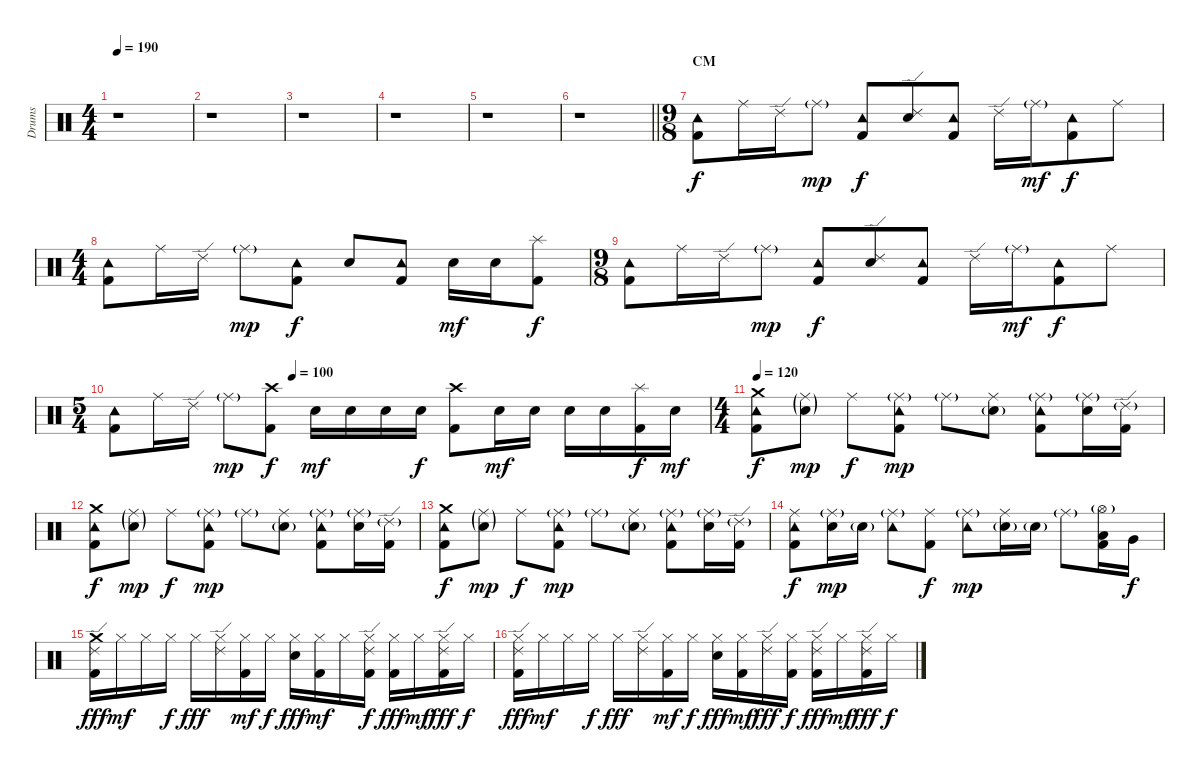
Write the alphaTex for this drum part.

\track ("Drums" "Drums") {instrument percussion}
\staff {score}
\articulation defaults
\ts (4 4)
\tempo 190
\clef neutral
\ks c
r.1{dy f} |
r.1 |
r.1 |
r.1 |
r.1 |
\barLineRight lightlight
r.1 |
\ts (9 8)
\section ("" "CM")
("Tambourine (hit)" "Kick (hit) 2").8 "Ride (middle)".16 "Ride (edge) 2".16 "Ride (middle)"{g}.8{dy mp} ("Tambourine (hit)" "Kick (hit) 2").8{dy f} ("Ride (edge) 2" "Electric Snare (hit)").8 ("Tambourine (hit)" "Kick (hit) 2").8 "Ride (edge) 2".16 "Ride (middle)"{g}.16{dy mf} ("Tambourine (hit)" "Kick (hit) 2").8{dy f} "Ride (middle)".8 |
\ts (4 4)
("Tambourine (hit)" "Kick (hit) 2").8 "Ride (middle)".16 "Ride (edge) 2".16 "Ride (middle)"{g}.8{dy mp} ("Tambourine (hit)" "Kick (hit) 2").8{dy f} "Electric Snare (hit)".8 ("Tambourine (hit)" "Kick (hit) 2").8 "Electric Snare (hit)".16{dy mf} "Electric Snare (hit)".16 ("Splash (hit)" "Kick (hit) 2").8{dy f} |
\ts (9 8)
("Tambourine (hit)" "Kick (hit) 2").8 "Ride (middle)".16 "Ride (edge) 2".16 "Ride (middle)"{g}.8{dy mp} ("Tambourine (hit)" "Kick (hit) 2").8{dy f} ("Ride (edge) 2" "Electric Snare (hit)").8 ("Tambourine (hit)" "Kick (hit) 2").8 "Ride (edge) 2".16 "Ride (middle)"{g}.16{dy mf} ("Tambourine (hit)" "Kick (hit) 2").8{dy f} "Ride (middle)".8 |
\ts (5 4)
\tempo (100 0.3)
("Tambourine (hit)" "Kick (hit) 2").8 "Ride (middle)".16 "Ride (edge) 2".16 "Ride (middle)"{g}.8{dy mp} ("Crash high (hit)" "Kick (hit) 2").8{dy f volume 16} "Electric Snare (hit)".16{dy mf} "Electric Snare (hit)".16 "Electric Snare (hit)".16 "Electric Snare (hit)".16{dy f} ("Crash high (hit)" "Kick (hit) 2").8 "Electric Snare (hit)".16{dy mf} "Electric Snare (hit)".16 "Electric Snare (hit)".16 "Electric Snare (hit)".16 ("Splash (hit)" "Kick (hit) 2").16{dy f} "Electric Snare (hit)".16{dy mf} |
\ts (4 4)
\tempo 120
("Crash medium (hit)" "Tambourine (hit)" "Kick (hit) 2").8{dy f} ("Ride (middle)"{g} "Electric Snare (hit)"{g}).8{dy mp} "Ride (middle)".8{dy f} ("Ride (middle)"{g} "Tambourine (hit)" "Kick (hit) 2").8{dy mp} "Ride (middle)"{g}.8 ("Ride (middle)" "Electric Snare (hit)"{g}).8 ("Ride (middle)"{g} "Tambourine (hit)" "Kick (hit) 2").8 ("Ride (middle)"{g} "Electric Snare (hit)").16 ("Ride (edge) 2"{g} "Kick (hit) 2").16 |
("Crash medium (hit)" "Tambourine (hit)" "Kick (hit) 2").8{dy f} ("Ride (middle)"{g} "Electric Snare (hit)"{g}).8{dy mp} "Ride (middle)".8{dy f} ("Ride (middle)"{g} "Tambourine (hit)" "Kick (hit) 2").8{dy mp} "Ride (middle)"{g}.8 ("Ride (middle)" "Electric Snare (hit)"{g}).8 ("Ride (middle)"{g} "Tambourine (hit)" "Kick (hit) 2").8 ("Ride (middle)"{g} "Electric Snare (hit)").16 ("Ride (edge) 2"{g} "Kick (hit) 2").16 |
("Crash medium (hit)" "Tambourine (hit)" "Kick (hit) 2").8{dy f} ("Ride (middle)"{g} "Electric Snare (hit)"{g}).8{dy mp} "Ride (middle)".8{dy f} ("Ride (middle)"{g} "Tambourine (hit)" "Kick (hit) 2").8{dy mp} "Ride (middle)"{g}.8 ("Ride (middle)" "Electric Snare (hit)"{g}).8 ("Ride (middle)"{g} "Tambourine (hit)" "Kick (hit) 2").8 ("Ride (middle)"{g} "Electric Snare (hit)").16 ("Ride (edge) 2"{g} "Kick (hit) 2").16 |
("Ride (middle)" "Tambourine (hit)" "Kick (hit) 2").8{dy f} ("Ride (middle)"{g} "Electric Snare (hit)").16{dy mp} "Electric Snare (hit)"{g}.16 ("Ride (middle)"{g} "Tambourine (hit)").8 ("Ride (middle)" "Kick (hit) 2").8{dy f} ("Ride (middle)"{g} "Tambourine (hit)").8{dy mp} ("Ride (middle)" "Electric Snare (hit)"{g}).16 "Electric Snare (hit)"{g}.16 "Ride (middle)"{g}.8 ("Hi-Hat (open)"{g} "Low Floor Tom (hit)" "Kick (hit) 2").16 "Very Low Tom (hit)".16{dy f} |
("Crash medium (hit)" "Ride (edge) 2" "Kick (hit) 2").16{dy fff} "Hi-Hat (closed)".16{dy mf} "Hi-Hat (closed)".16 "Hi-Hat (closed)".16{dy f} "Hi-Hat (closed)".16{dy fff} ("Hi-Hat (closed)" "Ride (edge) 2").16 ("Hi-Hat (closed)" "Kick (hit) 2").16{dy mf} "Hi-Hat (closed)".16{dy f} ("Hi-Hat (closed)" "Electric Snare (hit)").16{dy fff} ("Hi-Hat (closed)" "Kick (hit) 2").16{dy mf} "Hi-Hat (closed)".16 ("Hi-Hat (closed)" "Ride (edge) 2" "Kick (hit) 2").16{dy f} ("Hi-Hat (closed)" "Kick (hit) 2").16{dy fff} "Hi-Hat (closed)".16{dy mf} ("Hi-Hat (closed)" "Ride (edge) 2" "Kick (hit) 2").16{dy fff} "Hi-Hat (closed)".16{dy f} |
("Hi-Hat (closed)" "Ride (edge) 2" "Kick (hit) 2").16{dy fff} "Hi-Hat (closed)".16{dy mf} "Hi-Hat (closed)".16 "Hi-Hat (closed)".16{dy f} "Hi-Hat (closed)".16{dy fff} ("Hi-Hat (closed)" "Ride (edge) 2").16 ("Hi-Hat (closed)" "Kick (hit) 2").16{dy mf} "Hi-Hat (closed)".16{dy f} ("Hi-Hat (closed)" "Electric Snare (hit)").16{dy fff} ("Hi-Hat (closed)" "Kick (hit) 2").16{dy mf} ("Hi-Hat (closed)" "Ride (edge) 2").16{dy fff} ("Hi-Hat (closed)" "Kick (hit) 2").16{dy f} ("Hi-Hat (closed)" "Ride (edge) 2" "Kick (hit) 2").16{dy fff} "Hi-Hat (closed)".16{dy mf} ("Hi-Hat (closed)" "Ride (edge) 2" "Kick (hit) 2").16{dy fff} "Hi-Hat (closed)".16{dy f}
